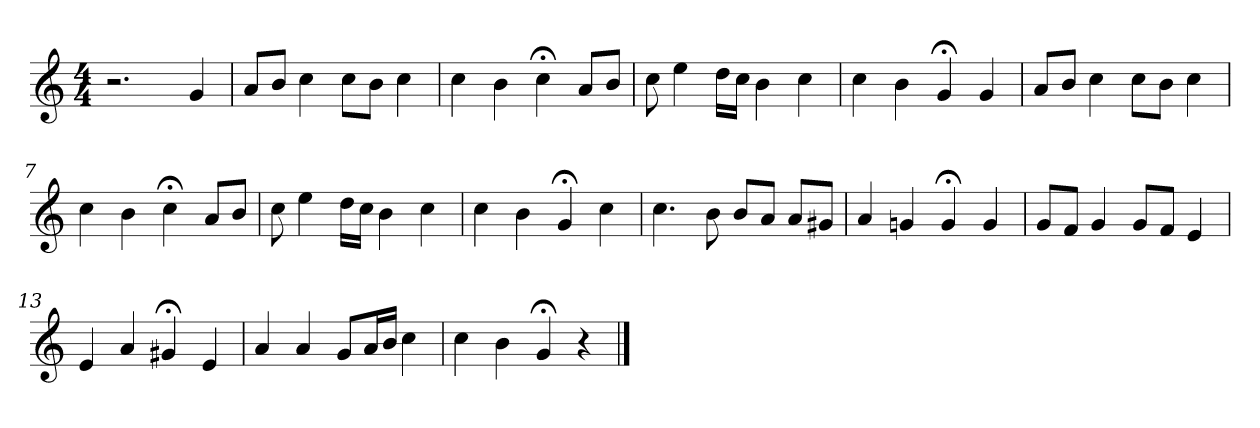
**kern
*part1
*staff1
*clefG2
*k[]
*C:
*M4/4
=1
2.r
4g
=2
8a/L
8b/J
4cc
8cc\L
8b\J
4cc
=3
4cc
4b
4cc;<
8a/L
8b/J
=4
8cc
4ee
16dd\LL
16cc\JJ
4b
4cc
=5
4cc
4b
4g;<
4g
=6
8a/L
8b/J
4cc
8cc\L
8b\J
4cc
=7
4cc
4b
4cc;<
8a/L
8b/J
=8
8cc
4ee
16dd\LL
16cc\JJ
4b
4cc
=9
4cc
4b
4g;<
4cc
=10
4.cc
8b
8b/L
8a/J
8a/L
8g#X/J
=11
4a
4gn
4g;<
4g
=12
8g/L
8f/J
4g
8g/L
8f/J
4e
=13
4e
4a
4g#X;<
4e
=14
4a
4a
8g/L
16a/L
16b/JJ
4cc
=15
4cc
4b
4g;<
4r
==
*-
